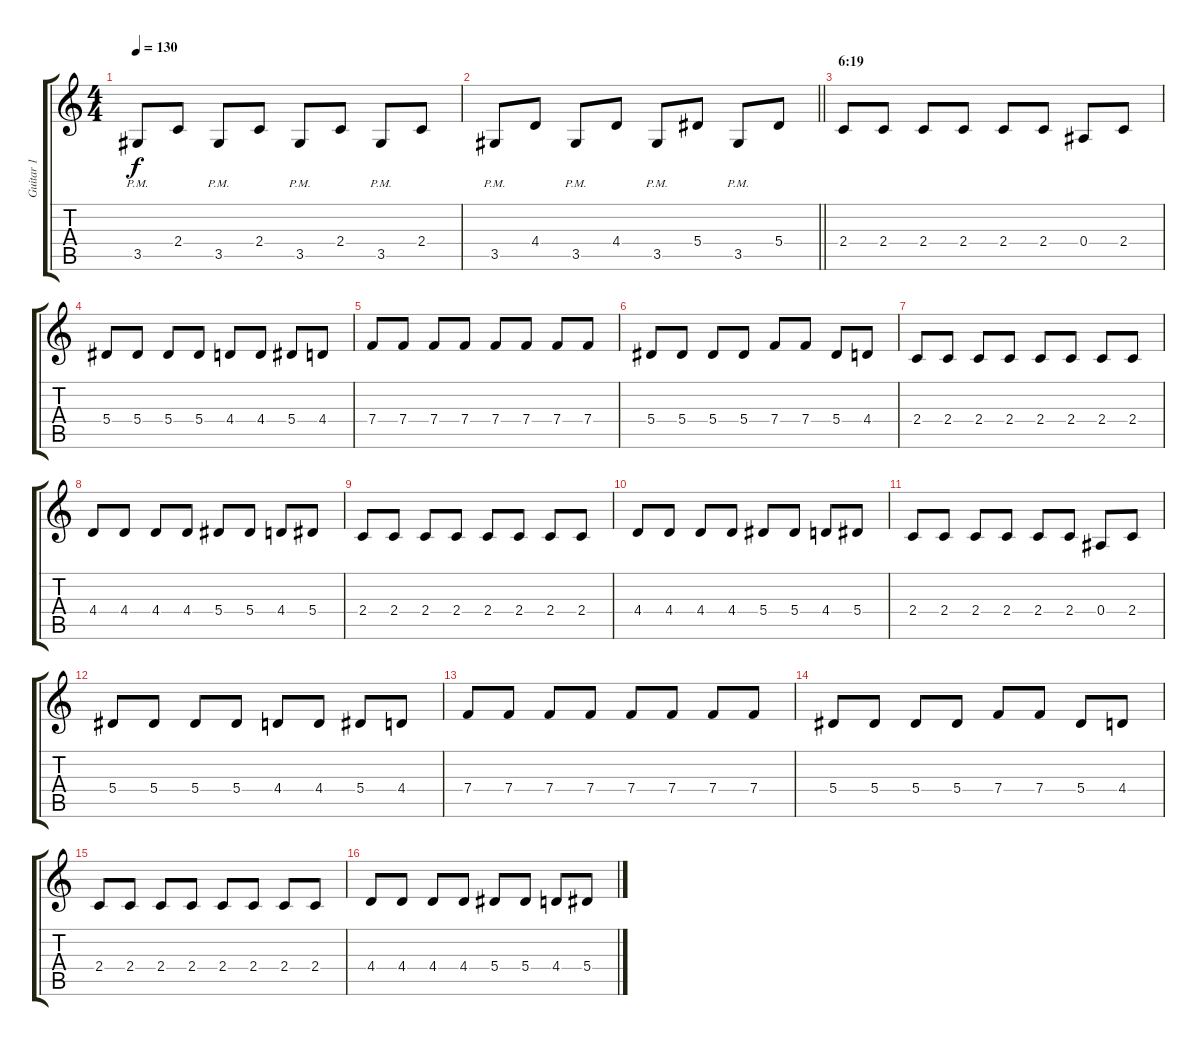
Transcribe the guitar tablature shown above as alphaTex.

\track ("Guitar 1" "Guitar 1") {instrument distortionguitar}
\staff {score tabs}
\tuning (C4 G3 Eb3 Bb2 F2 C2) {hide}
\ts (4 4)
\tempo 130
\clef g2
\ks c
3.5{pm}.8{dy f} 2.4.8 3.5{pm}.8 2.4.8 3.5{pm}.8 2.4.8 3.5{pm}.8 2.4.8 |
\barLineRight lightlight
3.5{pm}.8 4.4.8 3.5{pm}.8 4.4.8 3.5{pm}.8 5.4.8 3.5{pm}.8 5.4.8 |
\section ("" "6:19")
2.4.8{instrument overdrivenguitar} 2.4.8 2.4.8 2.4.8 2.4.8 2.4.8 0.4.8 2.4.8 |
5.4.8 5.4.8 5.4.8 5.4.8 4.4.8 4.4.8 5.4.8 4.4.8 |
7.4.8 7.4.8 7.4.8 7.4.8 7.4.8 7.4.8 7.4.8 7.4.8 |
5.4.8 5.4.8 5.4.8 5.4.8 7.4.8 7.4.8 5.4.8 4.4.8 |
2.4.8 2.4.8 2.4.8 2.4.8 2.4.8 2.4.8 2.4.8 2.4.8 |
4.4.8 4.4.8 4.4.8 4.4.8 5.4.8 5.4.8 4.4.8 5.4.8 |
2.4.8 2.4.8 2.4.8 2.4.8 2.4.8 2.4.8 2.4.8 2.4.8 |
4.4.8 4.4.8 4.4.8 4.4.8 5.4.8 5.4.8 4.4.8 5.4.8 |
2.4.8 2.4.8 2.4.8 2.4.8 2.4.8 2.4.8 0.4.8 2.4.8 |
5.4.8 5.4.8 5.4.8 5.4.8 4.4.8 4.4.8 5.4.8 4.4.8 |
7.4.8 7.4.8 7.4.8 7.4.8 7.4.8 7.4.8 7.4.8 7.4.8 |
5.4.8 5.4.8 5.4.8 5.4.8 7.4.8 7.4.8 5.4.8 4.4.8 |
2.4.8 2.4.8 2.4.8 2.4.8 2.4.8 2.4.8 2.4.8 2.4.8 |
4.4.8 4.4.8 4.4.8 4.4.8 5.4.8 5.4.8 4.4.8 5.4.8
